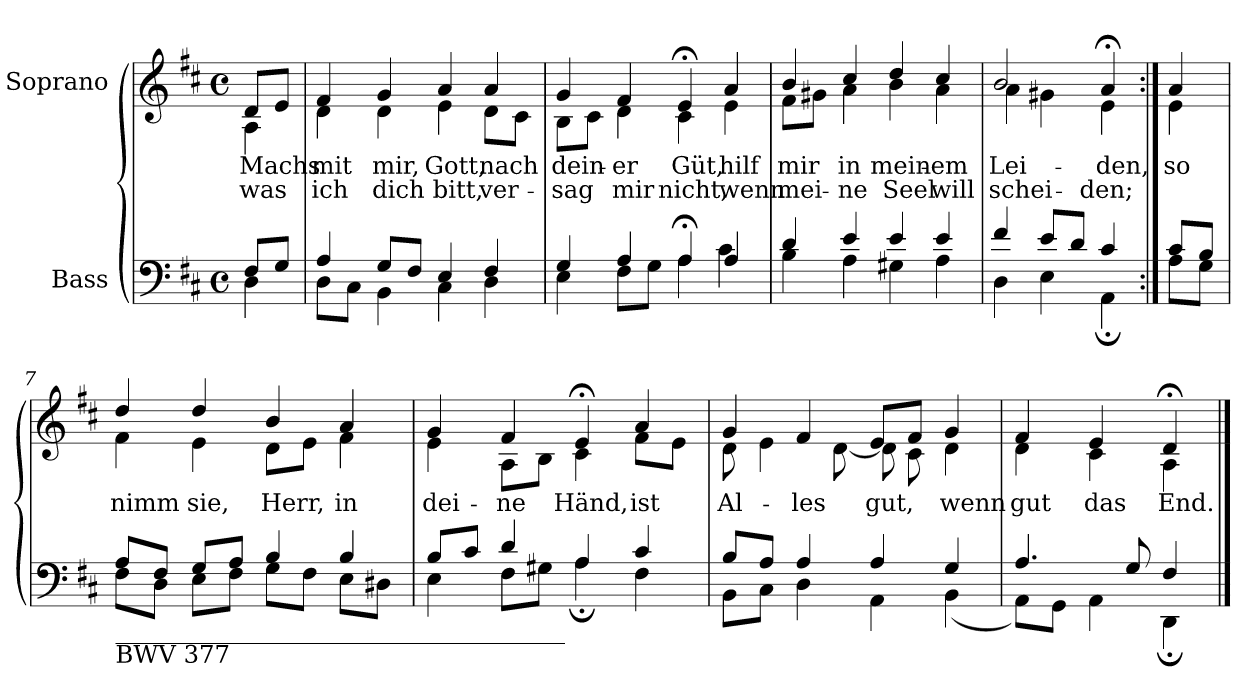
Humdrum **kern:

**kern	**kern	**text	**text
*part2	*part1	*part1	*part1
*staff2	*staff1	*staff1	*staff1
*I"Bass	*I"Soprano	*	*
*clefF4	*clefG2	*	*
*k[f#c#]	*k[f#c#]	*	*
*M4/4	*M4/4	*	*
*met(c)	*met(c)	*	*
*MM80	*MM80	*	*
=1	=1	=1	=1
*^	*	*	*
!	!	!	!LO:LY:b	!LO:LY:b
*	*	*^	*	*
8F#/L	4D\	8d/L	4A\	Machs	was
8G/J	.	8e/J	.	.	.
=2	=2	=2	=2	=2	=2
!	!	!	!	!LO:LY:b	!LO:LY:b
4A/	8D\L	4f#/	4d\	mit	ich
.	8C#\J	.	.	.	.
!	!	!	!	!LO:LY:b	!LO:LY:b
8G/L	4BB\	4g/	4d\	mir,	dich
8F#/J	.	.	.	.	.
!	!	!	!	!LO:LY:b	!LO:LY:b
4E/	4C#\	4a/	4e\	Gott,	bitt,
!	!	!	!	!LO:LY:b	!LO:LY:b
4F#/	4D\	4a/	8d\L	nach	ver-
.	.	.	8c#\J	.	.
=3	=3	=3	=3	=3	=3
!	!	!	!	!LO:LY:b	!LO:LY:b
4G/	4E\	4g/	8B\L	dein-	-sag
.	.	.	8c#\J	.	.
!	!	!	!	!LO:LY:b	!LO:LY:b
4A/	8F#\L	4f#/	4d\	-er	mir
.	8G\J	.	.	.	.
!	!	!	!	!LO:LY:b	!LO:LY:b
4A;/	4A\	4e;</	4c#\	Güt,	nicht,
!	!	!	!	!LO:LY:b	!LO:LY:b
4A/	4c#\	4a/	4e\	hilf	wenn
=4	=4	=4	=4	=4	=4
!	!	!	!	!LO:LY:b	!LO:LY:b
4d/	4B\	4b/	8f#\L	mir	mei-
.	.	.	8g#X\J	.	.
!	!	!	!	!LO:LY:b	!LO:LY:b
4e/	4A\	4cc#/	4a\	in	-ne
!	!	!	!	!LO:LY:b	!LO:LY:b
4e/	4G#X\	4dd/	4b\	mein-	Seel
!	!	!	!	!LO:LY:b	!LO:LY:b
4e/	4A\	4cc#/	4a\	-em	will
=5	=5	=5	=5	=5	=5
!	!	!	!	!LO:LY:b	!LO:LY:b
4f#/	4D\	2b/	4a\	Lei-	schei-
8e/L	4E\	.	4g#X\	.	.
8d/J	.	.	.	.	.
!	!	!	!	!LO:LY:b	!LO:LY:b
4c#/	4AA;\	4a;</	4e\	-den,	-den;
=6:|!	=6:|!	=6:|!	=6:|!	=6:|!	=6:|!
!	!	!	!	!LO:LY:b	!
8c#/L	8A\L	4a/	4e\	so	.
8B/J	8G\J	.	.	.	.
!!LO:LB:g=z	!!
=7	=7	=7	=7	=7	=7
!LO:TX:b:t=_____________________________________	!	!	!	!	!
!LO:TX:b:t=BWV 377	!	!	!	!	!
!	!	!	!	!LO:LY:b	!
8A/L	8F#\L	4dd/	4f#\	nimm	.
8F#/J	8D\J	.	.	.	.
!	!	!	!	!LO:LY:b	!
8G/L	8E\L	4dd/	4e\	sie,	.
8A/J	8F#\J	.	.	.	.
!	!	!	!	!LO:LY:b	!
4B/	8G\L	4b/	8d\L	Herr,	.
.	8F#\J	.	8e\J	.	.
!	!	!	!	!LO:LY:b	!
4B/	8E\L	4a/	4f#\	in	.
.	8D#X\J	.	.	.	.
=8	=8	=8	=8	=8	=8
!	!	!	!	!LO:LY:b	!
8B/L	4E\	4g/	4e\	dei-	.
8c#/J	.	.	.	.	.
!	!	!	!	!LO:LY:b	!
4d/	8F#\L	4f#/	8A\L	-ne	.
.	8G#X\J	.	8B\J	.	.
!	!	!	!	!LO:LY:b	!
4A/	4A;\	4e;</	4c#\	Händ,	.
!	!	!	!	!LO:LY:b	!
4c#/	4F#\	4a/	8f#\L	ist	.
.	.	.	8e\J	.	.
=9	=9	=9	=9	=9	=9
!	!	!	!	!LO:LY:b	!
8B/L	8BB\L	4g/	8d\	Al-	.
8A/J	8C#\J	.	4e\	.	.
!	!	!	!	!LO:LY:b	!
4A/	4D\	4f#/	.	-les	.
.	.	.	[8d\	.	.
!	!	!	!	!LO:LY:b	!
4A/	4AA\	8e/L	8d\]	gut,	.
.	.	8f#/J	8c#\	.	.
!	!	!	!	!LO:LY:b	!
4G/	(<4BB\	4g/	4d\	wenn	.
=10	=10	=10	=10	=10	=10
!	!	!	!	!LO:LY:b	!
4.A/	8AA\L)	4f#/	4d\	gut	.
.	8GG\J	.	.	.	.
!	!	!	!	!LO:LY:b	!
.	4AA\	4e/	4c#\	das	.
8G/	.	.	.	.	.
!	!	!	!	!LO:LY:b	!
4F#/	4DD;\	4d;</	4A\	End.	.
*v	*v	*	*	*	*
*	*v	*v	*	*
==	==	==	==
*-	*-	*-	*-
